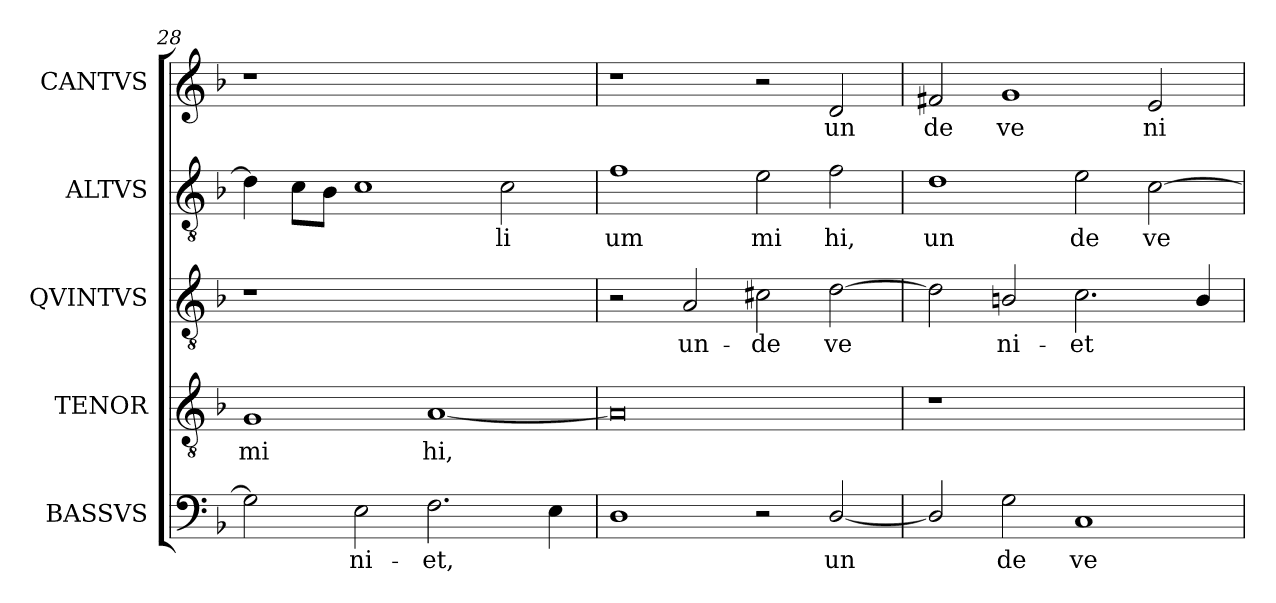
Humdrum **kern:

**kern	**text	**kern	**text	**kern	**text	**kern	**text	**kern	**text
*part5	*part5	*part4	*part4	*part3	*part3	*part2	*part2	*part1	*part1
*staff5	*staff5	*staff4	*staff4	*staff3	*staff3	*staff2	*staff2	*staff1	*staff1
*I"BASSVS	*	*I"TENOR	*	*I"QVINTVS	*	*I"ALTVS	*	*I"CANTVS	*
*clefF4	*	*clefGv2	*	*clefGv2	*	*clefGv2	*	*clefG2	*
*ITrd-3c-5	*	*ITrd-3c-5	*	*ITrd-3c-5	*	*ITrd-3c-5	*	*	*
*k[b-e-]	*	*k[b-e-]	*	*k[b-e-]	*	*k[b-e-]	*	*k[b-]	*
*B-:	*	*B-:	*	*B-:	*	*B-:	*	*F:	*
=28	=28	=28	=28	=28	=28	=28	=28	=28	=28
!	!LO:LY:b:cj	!	!LO:LY:b:cj	!	!	!	!LO:LY:b:cj	!	!
2c\]	--	1c	mi	1r	.	4g\]	.	1r	.
!	!	!	!	!	!	!	!LO:LY:b:cj	!	!
.	.	.	.	.	.	8f\L	.	.	.
!	!	!	!	!	!	!	!LO:LY:b:cj	!	!
.	.	.	.	.	.	8e-\J	.	.	.
!	!LO:LY:b:cj	!	!	!	!	!	!LO:LY:b:cj	!	!
2A\	-ni-	.	.	.	.	1f	.	.	.
!	!LO:LY:b:cj	!	!LO:LY:b:cj	!	!	!	!	!	!
2.B-\	-et,	[<1d	hi,	1ryy	.	.	.	1ryy	.
!	!	!	!	!	!	!	!LO:LY:b:cj	!	!
.	.	.	.	.	.	2f\	li	.	.
!	!LO:LY:b:cj	!	!	!	!	!	!	!	!
4A\	.	.	.	.	.	.	.	.	.
!!LO:LB:g=z
=29	=29	=29	=29	=29	=29	=29	=29	=29	=29
!	!LO:LY:b:cj	!	!LO:LY:b:cj	!	!	!	!LO:LY:b:cj	!	!
1G	.	0d]	.	2r	.	1b-	um	1r	.
!	!	!	!	!	!LO:LY:b:cj	!	!	!	!
.	.	.	.	2d/	un-	.	.	.	.
!	!	!	!	!	!LO:LY:b:cj	!	!LO:LY:b:cj	!	!
2r	.	.	.	2f#X\	-de	2a\	mi	2r	.
!	!LO:LY:b:cj	!	!	!	!LO:LY:b:cj	!	!LO:LY:b:cj	!	!LO:LY:b:cj
[<2G/	un-	.	.	[>2g\	ve-	2b-\	hi,	2d/	un
=30	=30	=30	=30	=30	=30	=30	=30	=30	=30
!	!LO:LY:b:cj	!	!	!	!LO:LY:b:cj	!	!LO:LY:b:cj	!	!LO:LY:b:cj
2G/]	--	1r	.	2g\]	--	1g	un	2f#X/	de
!	!LO:LY:b:cj	!	!	!	!LO:LY:b:cj	!	!	!	!LO:LY:b:cj
2c\	-de	.	.	2en/	-ni-	.	.	1g	ve
!	!LO:LY:b:cj	!	!	!	!LO:LY:b:cj	!	!LO:LY:b:cj	!	!
1F	ve-	1ryy	.	2.f\	-et	2a\	de	.	.
!	!	!	!	!	!	!	!LO:LY:b:cj	!	!LO:LY:b:cj
.	.	.	.	.	.	[>2f\	ve	2e/	ni
!	!	!	!	!	!LO:LY:b:cj	!	!	!	!
.	.	.	.	4e/	.	.	.	.	.
=	=	=	=	=	=	=	=	=	=
*-	*-	*-	*-	*-	*-	*-	*-	*-	*-
